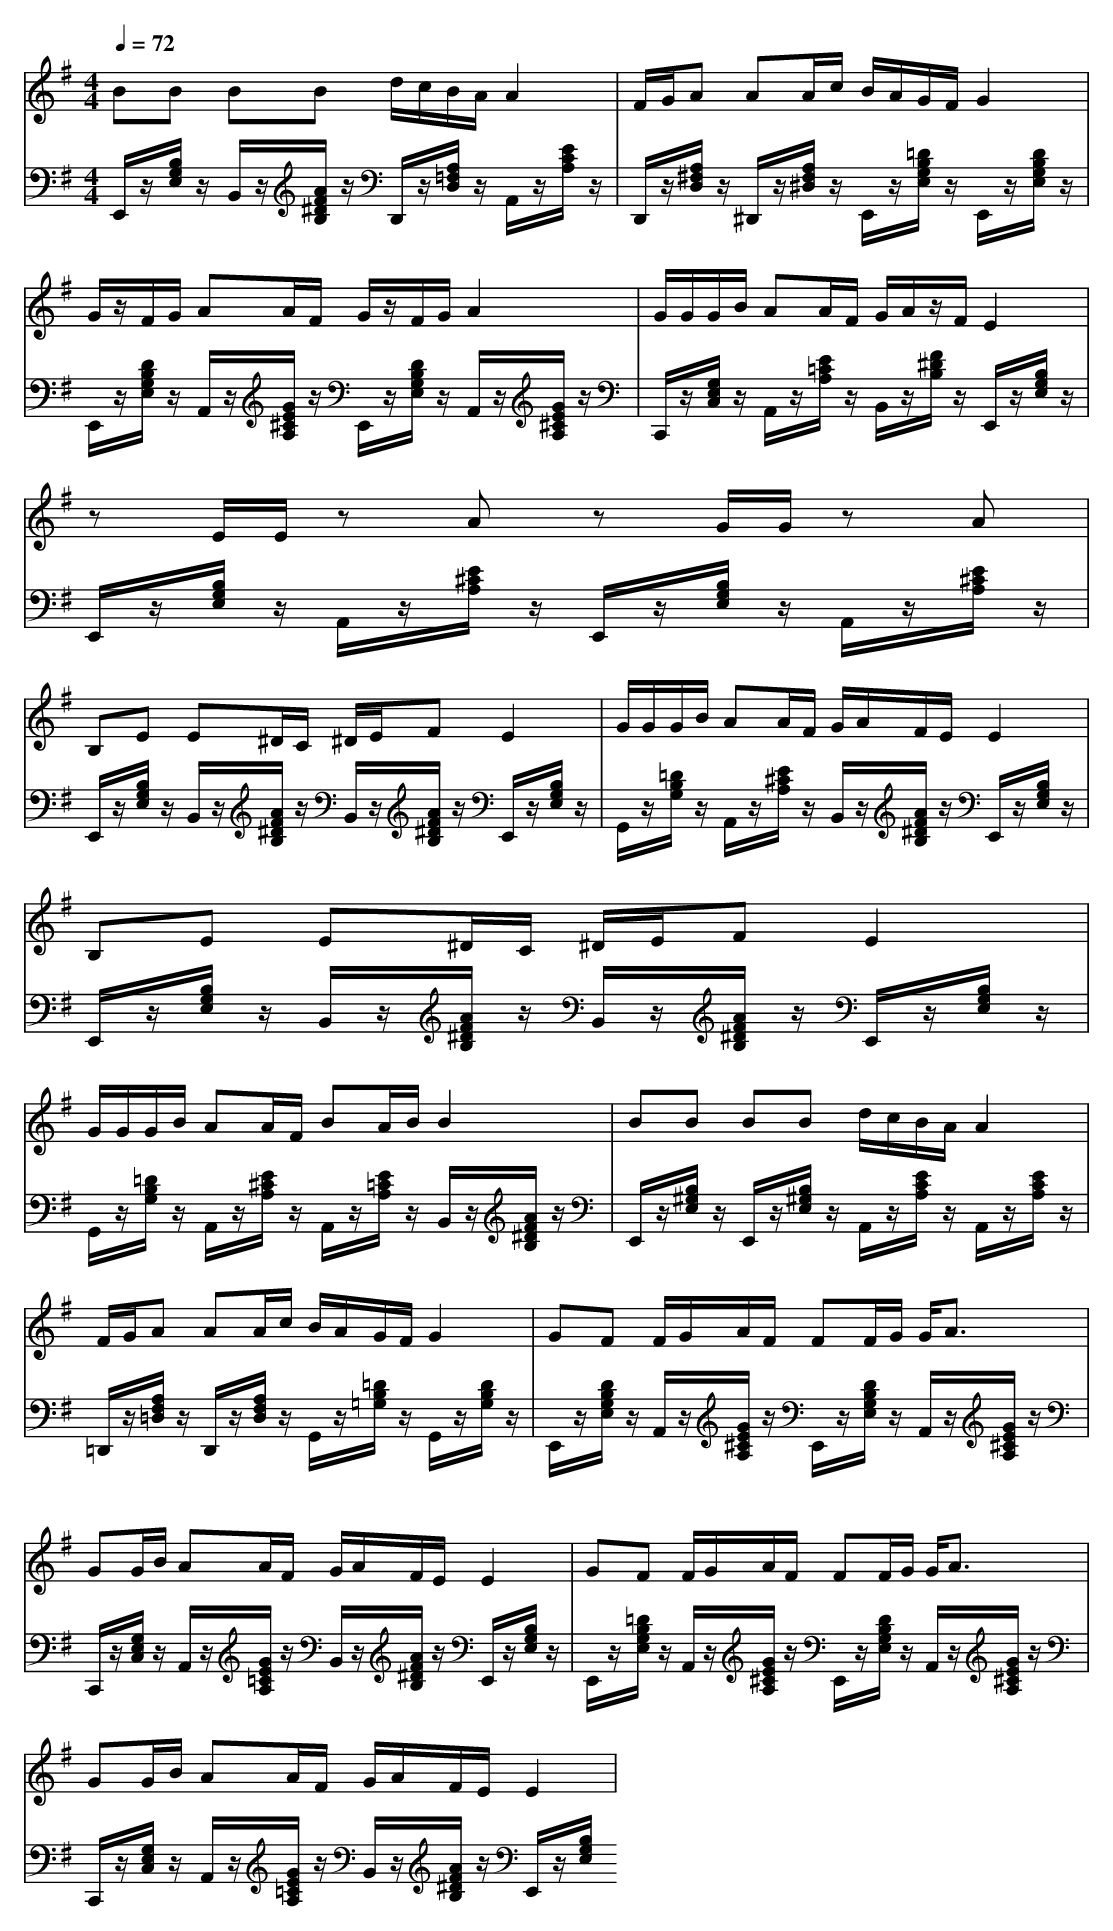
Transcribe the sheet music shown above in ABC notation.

X:1
T:
M: 4/4
L: 1/8
Q:1/4=72
K:G % 1 sharps
V:1
BB BB d/2c/2B/2A/2 A2|F/2G/2A AA/2c/2 B/2A/2G/2F/2 G2|G/2z/2F/2G/2 AA/2F/2 G/2z/2F/2G/2 A2|G/2G/2G/2B/2 AA/2F/2 G/2A/2z/2F/2 E2|
zE/2E/2 zA zG/2G/2 zA|
B,E E^D/2C/2 ^D/2E/2F E2|G/2G/2G/2B/2 AA/2F/2 G/2A/2F/2E/2 E2|B,E E^D/2C/2 ^D/2E/2F E2|
G/2G/2G/2B/2 AA/2F/2 BA/2B/2 B2|BB BB d/2c/2B/2A/2 A2|F/2G/2A AA/2c/2 B/2A/2G/2F/2 G2|GF F/2G/2A/2F/2 FF/2G/2 G<A|
GG/2B/2 AA/2F/2 G/2A/2F/2E/2 E2|GF F/2G/2A/2F/2 FF/2G/2 G<A|GG/2B/2 AA/2F/2 G/2A/2F/2E/2 E2|
V:2
E,,/2z/2[B,/2G,/2E,/2]z/2 B,,/2z/2[A/2F/2^D/2B,/2]z/2 D,,/2z/2[A,/2=F,/2D,/2]z/2 A,,/2z/2[E/2C/2A,/2]z/2|D,,/2z/2[A,/2^F,/2D,/2]z/2 ^D,,/2z/2[A,/2F,/2^D,/2]z/2 E,,/2z/2[=D/2B,/2G,/2E,/2]z/2 E,,/2z/2[D/2B,/2G,/2E,/2]z/2|E,,/2z/2[D/2B,/2G,/2E,/2]z/2 A,,/2z/2[G/2E/2^C/2A,/2]z/2 E,,/2z/2[D/2B,/2G,/2E,/2]z/2 A,,/2z/2[G/2E/2^C/2A,/2]z/2|C,,/2z/2[G,/2E,/2C,/2]z/2 A,,/2z/2[E/2=C/2A,/2]z/2 B,,/2z/2[F/2^D/2B,/2]z/2 E,,/2z/2[B,/2G,/2E,/2]z/2|
E,,/2z/2[B,/2G,/2E,/2]z/2 A,,/2z/2[E/2^C/2A,/2]z/2 E,,/2z/2[B,/2G,/2E,/2]z/2 A,,/2z/2[E/2^C/2A,/2]z/2|E,,/2z/2[B,/2G,/2E,/2]z/2 B,,/2z/2[A/2F/2^D/2B,/2]z/2 B,,/2z/2[A/2F/2^D/2B,/2]z/2 E,,/2z/2[B,/2G,/2E,/2]z/2|G,,/2z/2[=D/2B,/2G,/2]z/2 A,,/2z/2[E/2^C/2A,/2]z/2 B,,/2z/2[A/2F/2^D/2B,/2]z/2 E,,/2z/2[B,/2G,/2E,/2]z/2|E,,/2z/2[B,/2G,/2E,/2]z/2 B,,/2z/2[A/2F/2^D/2B,/2]z/2 B,,/2z/2[A/2F/2^D/2B,/2]z/2 E,,/2z/2[B,/2G,/2E,/2]z/2|
G,,/2z/2[=D/2B,/2G,/2]z/2 A,,/2z/2[E/2^C/2A,/2]z/2 A,,/2z/2[E/2=C/2A,/2]z/2 B,,/2z/2[A/2F/2^D/2B,/2]z/2|E,,/2z/2[B,/2^G,/2E,/2]z/2 E,,/2z/2[B,/2^G,/2E,/2]z/2 A,,/2z/2[E/2C/2A,/2]z/2 A,,/2z/2[E/2C/2A,/2]z/2|=D,,/2z/2[A,/2F,/2=D,/2]z/2 D,,/2z/2[A,/2F,/2D,/2]z/2 G,,/2z/2[=D/2B,/2=G,/2]z/2 G,,/2z/2[D/2B,/2G,/2]z/2|E,,/2z/2[D/2B,/2G,/2E,/2]z/2 A,,/2z/2[G/2E/2^C/2A,/2]z/2 E,,/2z/2[D/2B,/2G,/2E,/2]z/2 A,,/2z/2[G/2E/2^C/2A,/2]z/2|
C,,/2z/2[G,/2E,/2C,/2]z/2 A,,/2z/2[G/2E/2=C/2A,/2]z/2 B,,/2z/2[A/2F/2^D/2B,/2]z/2 E,,/2z/2[B,/2G,/2E,/2]z/2|E,,/2z/2[=D/2B,/2G,/2E,/2]z/2 A,,/2z/2[G/2E/2^C/2A,/2]z/2 E,,/2z/2[D/2B,/2G,/2E,/2]z/2 A,,/2z/2[G/2E/2^C/2A,/2]z/2|C,,/2z/2[G,/2E,/2C,/2]z/2 A,,/2z/2[G/2E/2=C/2A,/2]z/2 B,,/2z/2[A/2F/2^D/2B,/2]z/2 E,,/2z/2[B,/2G,/2E,/2]
